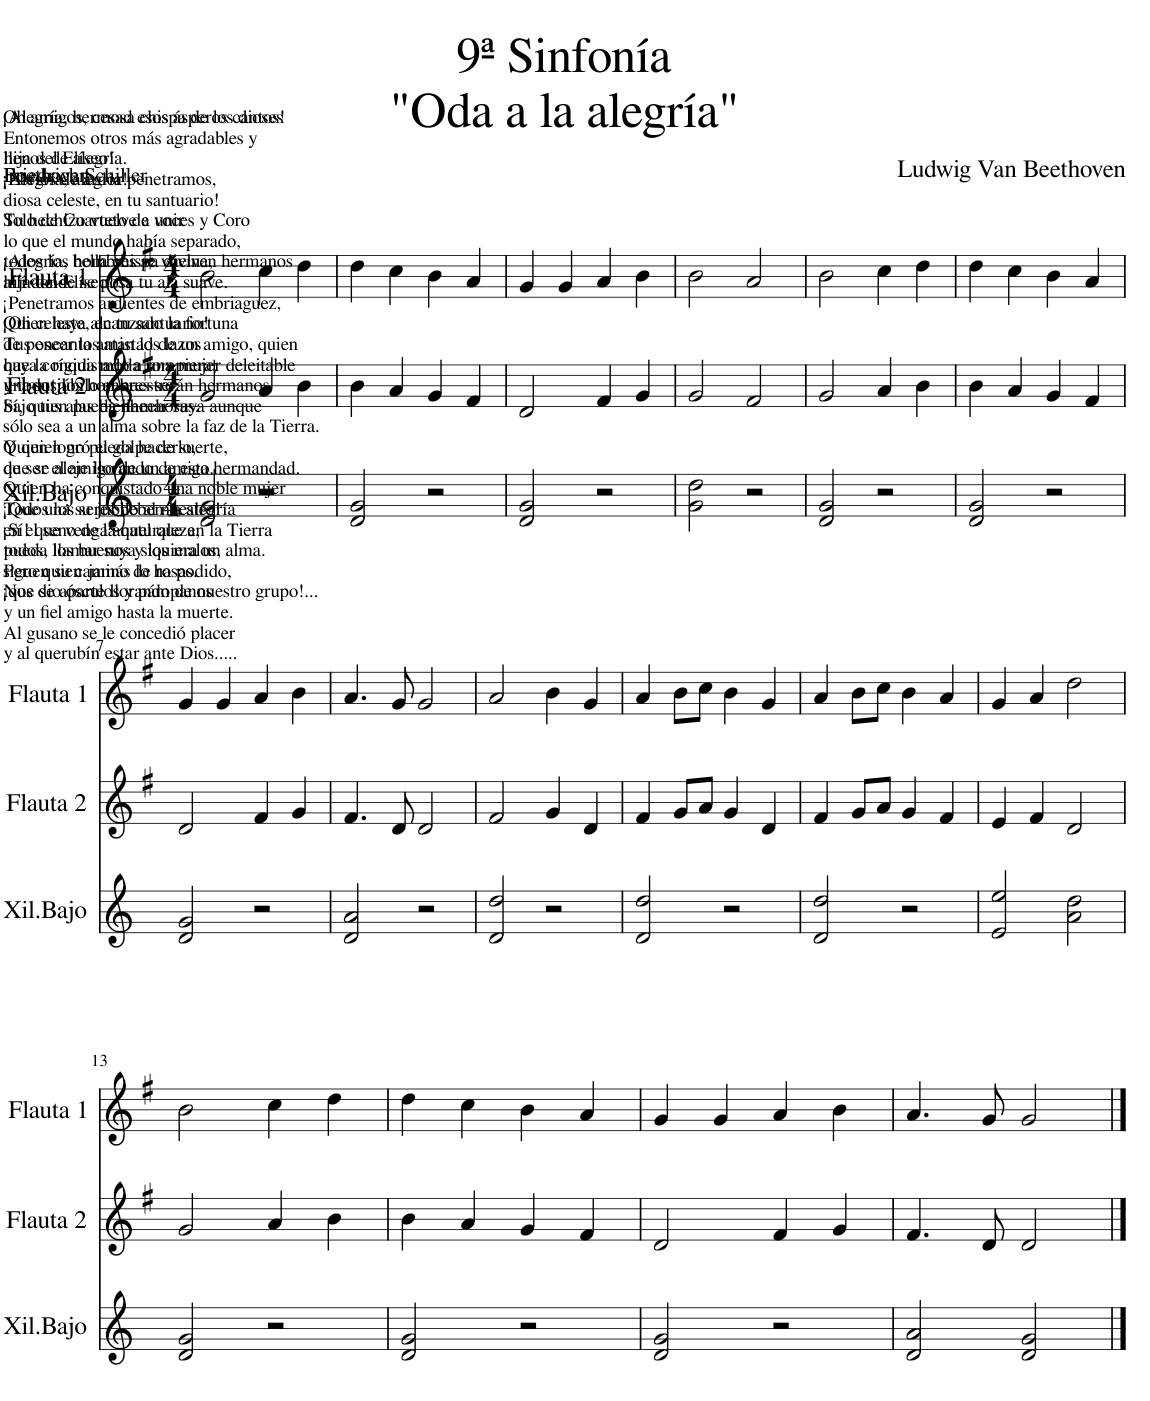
**kern	**kern	**kern
*part3	*part2	*part1
*staff3	*staff2	*staff1
*I"Xil.Bajo	*I"Flauta 2	*I"Flauta 1
*I'Xil.Bajo	*I'Flauta 2	*I'Flauta 1
*clefG2	*clefG2	*clefG2
*k[]	*k[f#]	*k[f#]
*M4/4	*M4/4	*M4/4
=1	=1	=1
2d/ 2g/	2g/	2b\
2r	4a/	4cc\
.	4b\	4dd\
=2	=2	=2
2d/ 2g/	4b\	4dd\
.	4a/	4cc\
2r	4g/	4b\
.	4f#/	4a/
=3	=3	=3
2d/ 2g/	2d/	4g/
.	.	4g/
2r	4f#/	4a/
.	4g/	4b\
=4	=4	=4
2g\ 2dd\	2g/	2b\
2r	2f#/	2a/
=5	=5	=5
2d/ 2g/	2g/	2b\
2r	4a/	4cc\
.	4b\	4dd\
=6	=6	=6
2d/ 2g/	4b\	4dd\
.	4a/	4cc\
2r	4g/	4b\
.	4f#/	4a/
!!LO:LB:g=z
=7	=7	=7
2d/ 2g/	2d/	4g/
.	.	4g/
2r	4f#/	4a/
.	4g/	4b\
=8	=8	=8
2d/ 2a/	4.f#/	4.a/
.	8d/	8g/
2r	2d/	2g/
=9	=9	=9
2d/ 2dd/	2f#/	2a/
2r	4g/	4b\
.	4d/	4g/
=10	=10	=10
2d/ 2dd/	4f#/	4a/
.	8g/L	8b\L
.	8a/J	8cc\J
2r	4g/	4b\
.	4d/	4g/
=11	=11	=11
2d/ 2dd/	4f#/	4a/
.	8g/L	8b\L
.	8a/J	8cc\J
2r	4g/	4b\
.	4f#/	4a/
=12	=12	=12
2e/ 2ee/	4e/	4g/
.	4f#/	4a/
2a\ 2dd\	2d/	2dd\
!!LO:LB:g=z
=13	=13	=13
2d/ 2g/	2g/	2b\
2r	4a/	4cc\
.	4b\	4dd\
=14	=14	=14
2d/ 2g/	4b\	4dd\
.	4a/	4cc\
2r	4g/	4b\
.	4f#/	4a/
=15	=15	=15
2d/ 2g/	2d/	4g/
.	.	4g/
2r	4f#/	4a/
.	4g/	4b\
=16	=16	=16
2d/ 2a/	4.f#/	4.a/
.	8d/	8g/
2d/ 2g/	2d/	2g/
==	==	==
*-	*-	*-
